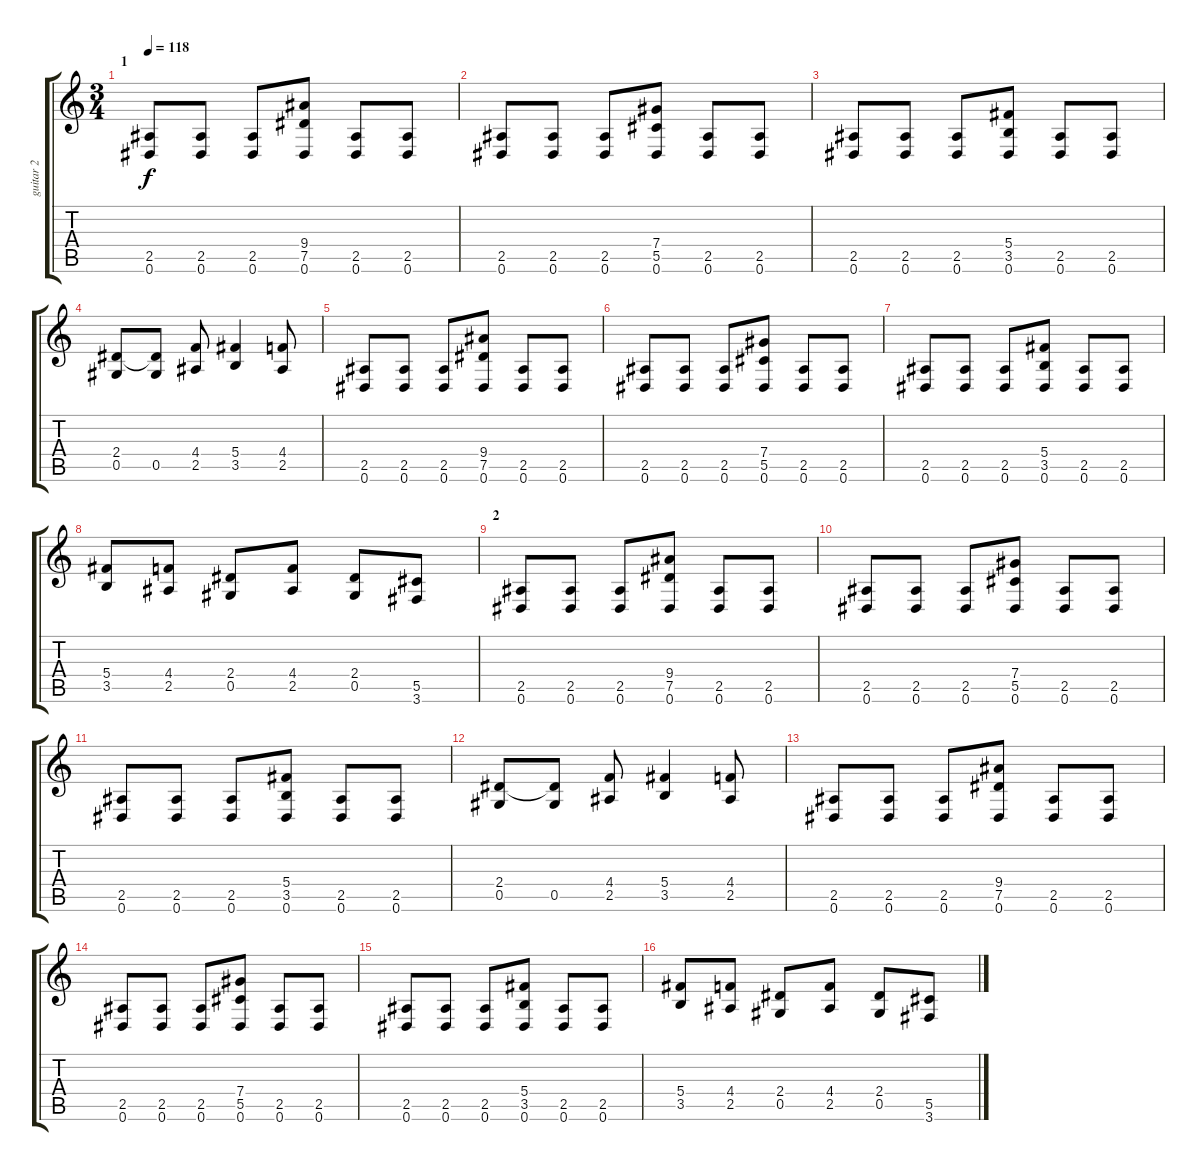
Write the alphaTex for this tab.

\track ("guitar 2" "guitar 2") {instrument overdrivenguitar}
\staff {score tabs}
\tuning (Eb4 Bb3 Gb3 Db3 Ab2 Eb2) {hide}
\ts (3 4)
\section ("" "1")
\tempo 118
\clef g2
\ks c
(2.5 0.6).8{dy f instrument overdrivenguitar} (2.5 0.6).8 (2.5 0.6).8 (9.4 7.5 0.6).8 (2.5 0.6).8 (2.5 0.6).8 |
(2.5 0.6).8 (2.5 0.6).8 (2.5 0.6).8 (7.4 5.5 0.6).8 (2.5 0.6).8 (2.5 0.6).8 |
(2.5 0.6).8 (2.5 0.6).8 (2.5 0.6).8 (5.4 3.5 0.6).8 (2.5 0.6).8 (2.5 0.6).8 |
(2.4 0.5).8 (2.4{t} 0.5).8 (4.4 2.5).8 (5.4 3.5).4 (4.4 2.5).8 |
(2.5 0.6).8 (2.5 0.6).8 (2.5 0.6).8 (9.4 7.5 0.6).8 (2.5 0.6).8 (2.5 0.6).8 |
(2.5 0.6).8 (2.5 0.6).8 (2.5 0.6).8 (7.4 5.5 0.6).8 (2.5 0.6).8 (2.5 0.6).8 |
(2.5 0.6).8 (2.5 0.6).8 (2.5 0.6).8 (5.4 3.5 0.6).8 (2.5 0.6).8 (2.5 0.6).8 |
(5.4 3.5).8 (4.4 2.5).8 (2.4 0.5).8 (4.4 2.5).8 (2.4 0.5).8 (5.5 3.6).8 |
\section ("" "2")
(2.5 0.6).8 (2.5 0.6).8 (2.5 0.6).8 (9.4 7.5 0.6).8 (2.5 0.6).8 (2.5 0.6).8 |
(2.5 0.6).8 (2.5 0.6).8 (2.5 0.6).8 (7.4 5.5 0.6).8 (2.5 0.6).8 (2.5 0.6).8 |
(2.5 0.6).8 (2.5 0.6).8 (2.5 0.6).8 (5.4 3.5 0.6).8 (2.5 0.6).8 (2.5 0.6).8 |
(2.4 0.5).8 (2.4{t} 0.5).8 (4.4 2.5).8 (5.4 3.5).4 (4.4 2.5).8 |
(2.5 0.6).8 (2.5 0.6).8 (2.5 0.6).8 (9.4 7.5 0.6).8 (2.5 0.6).8 (2.5 0.6).8 |
(2.5 0.6).8 (2.5 0.6).8 (2.5 0.6).8 (7.4 5.5 0.6).8 (2.5 0.6).8 (2.5 0.6).8 |
(2.5 0.6).8 (2.5 0.6).8 (2.5 0.6).8 (5.4 3.5 0.6).8 (2.5 0.6).8 (2.5 0.6).8 |
(5.4 3.5).8 (4.4 2.5).8 (2.4 0.5).8 (4.4 2.5).8 (2.4 0.5).8 (5.5 3.6).8
